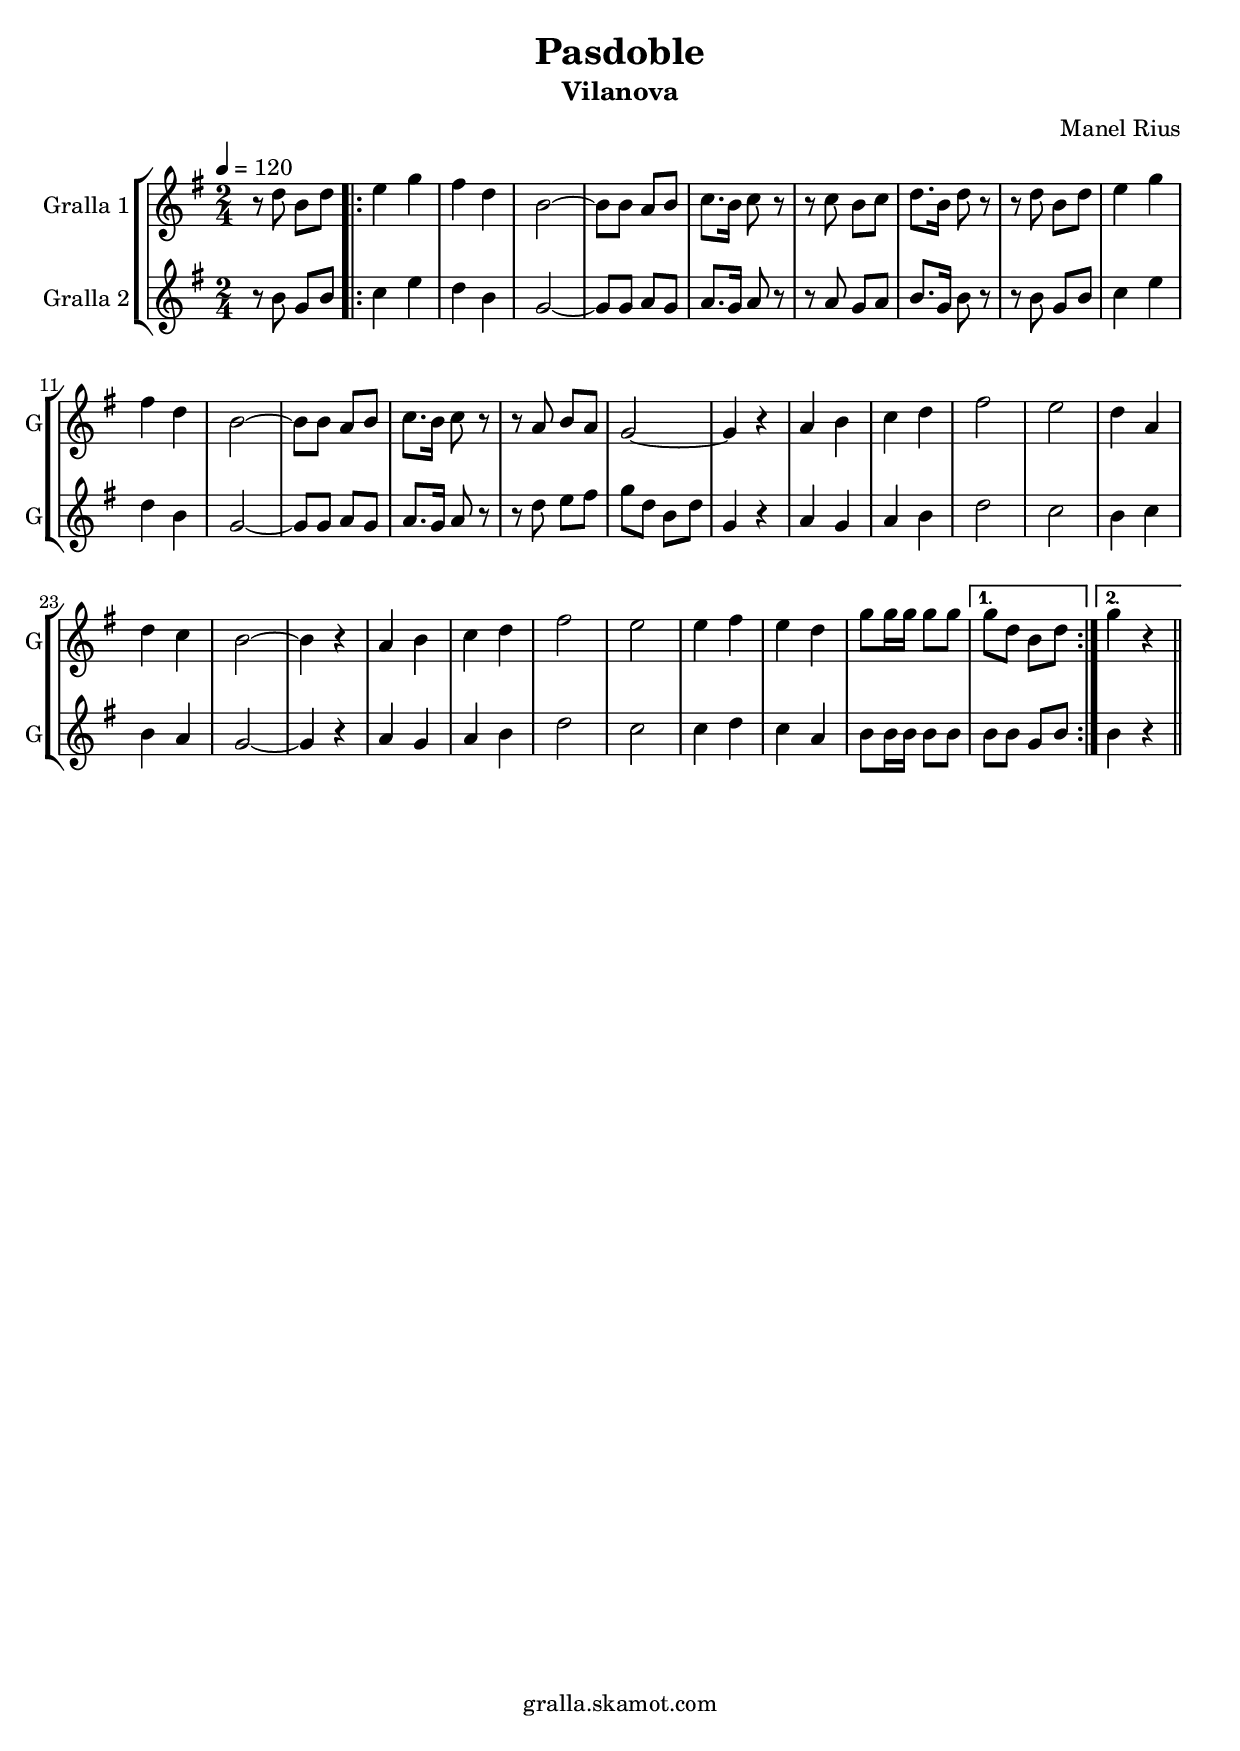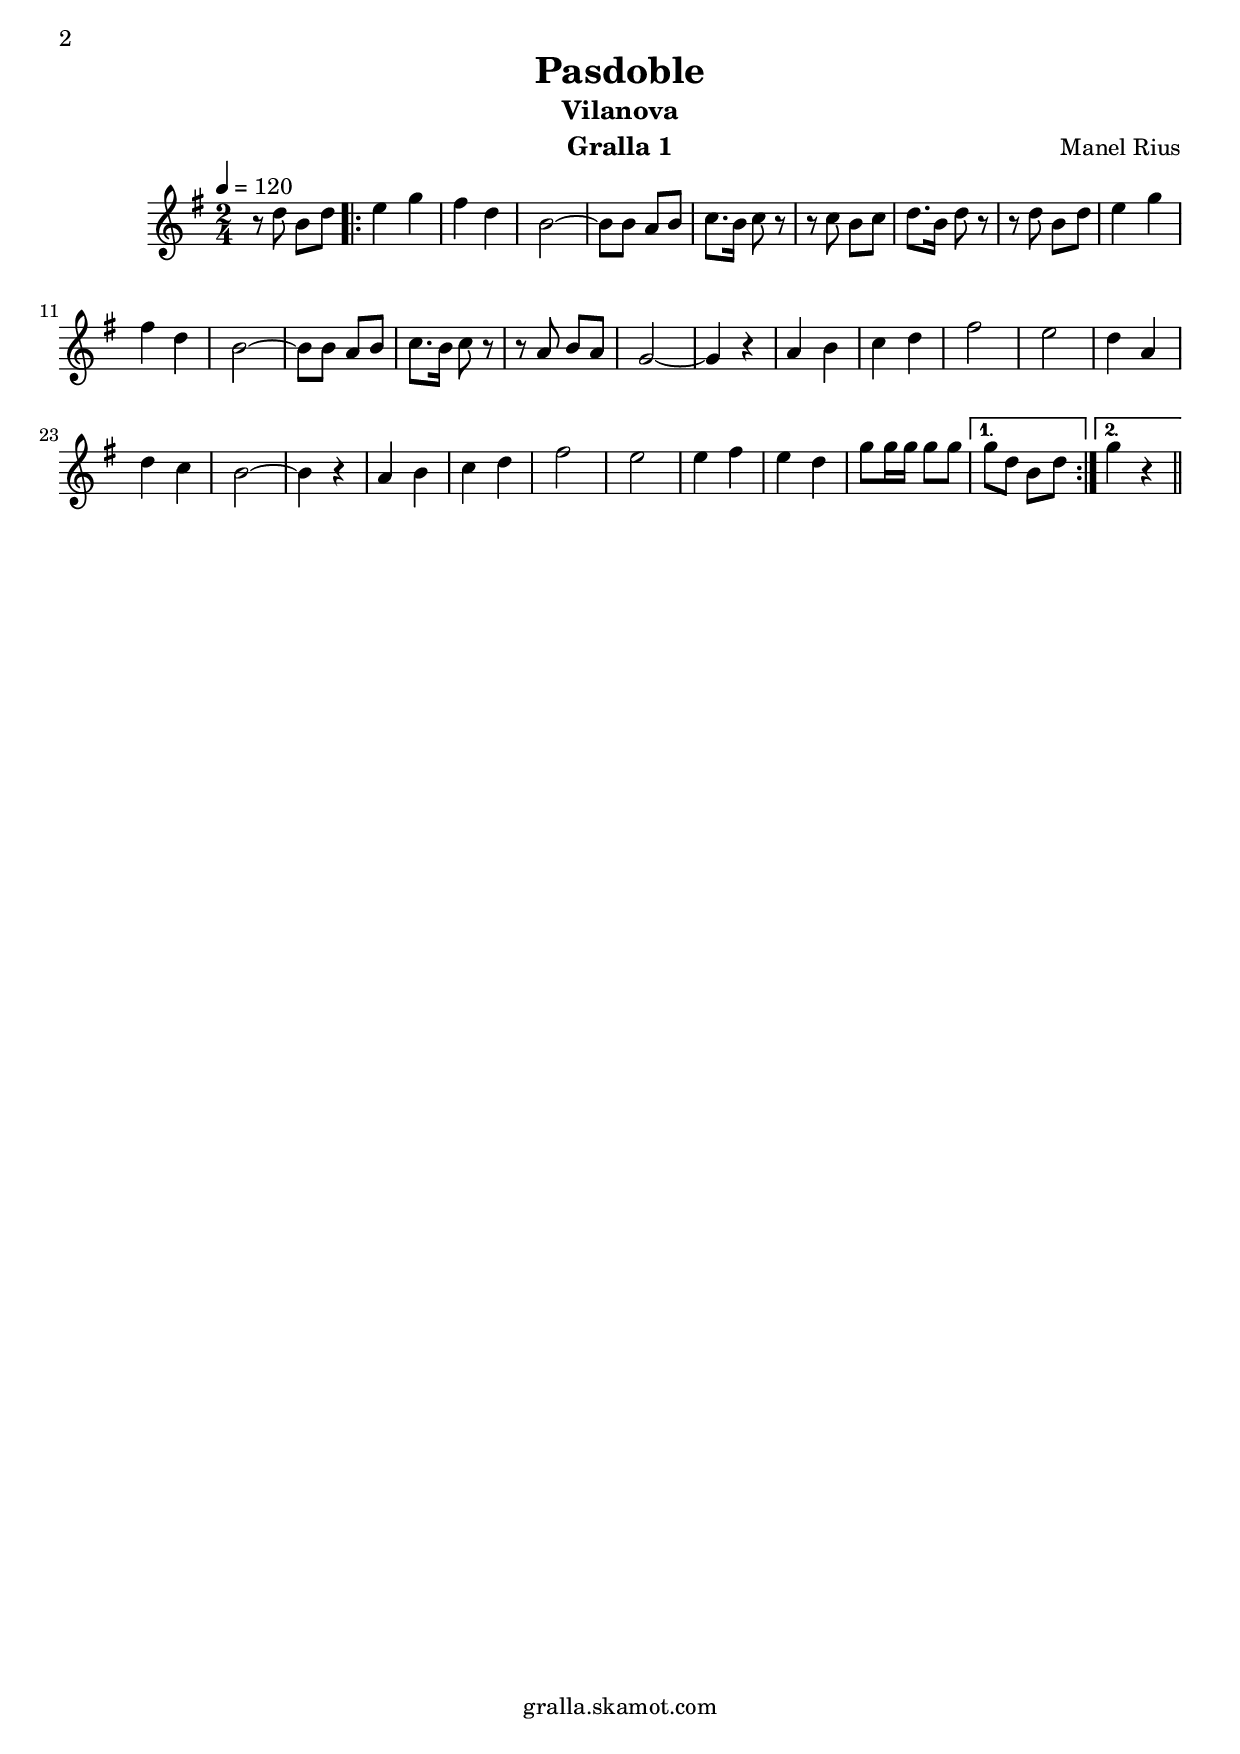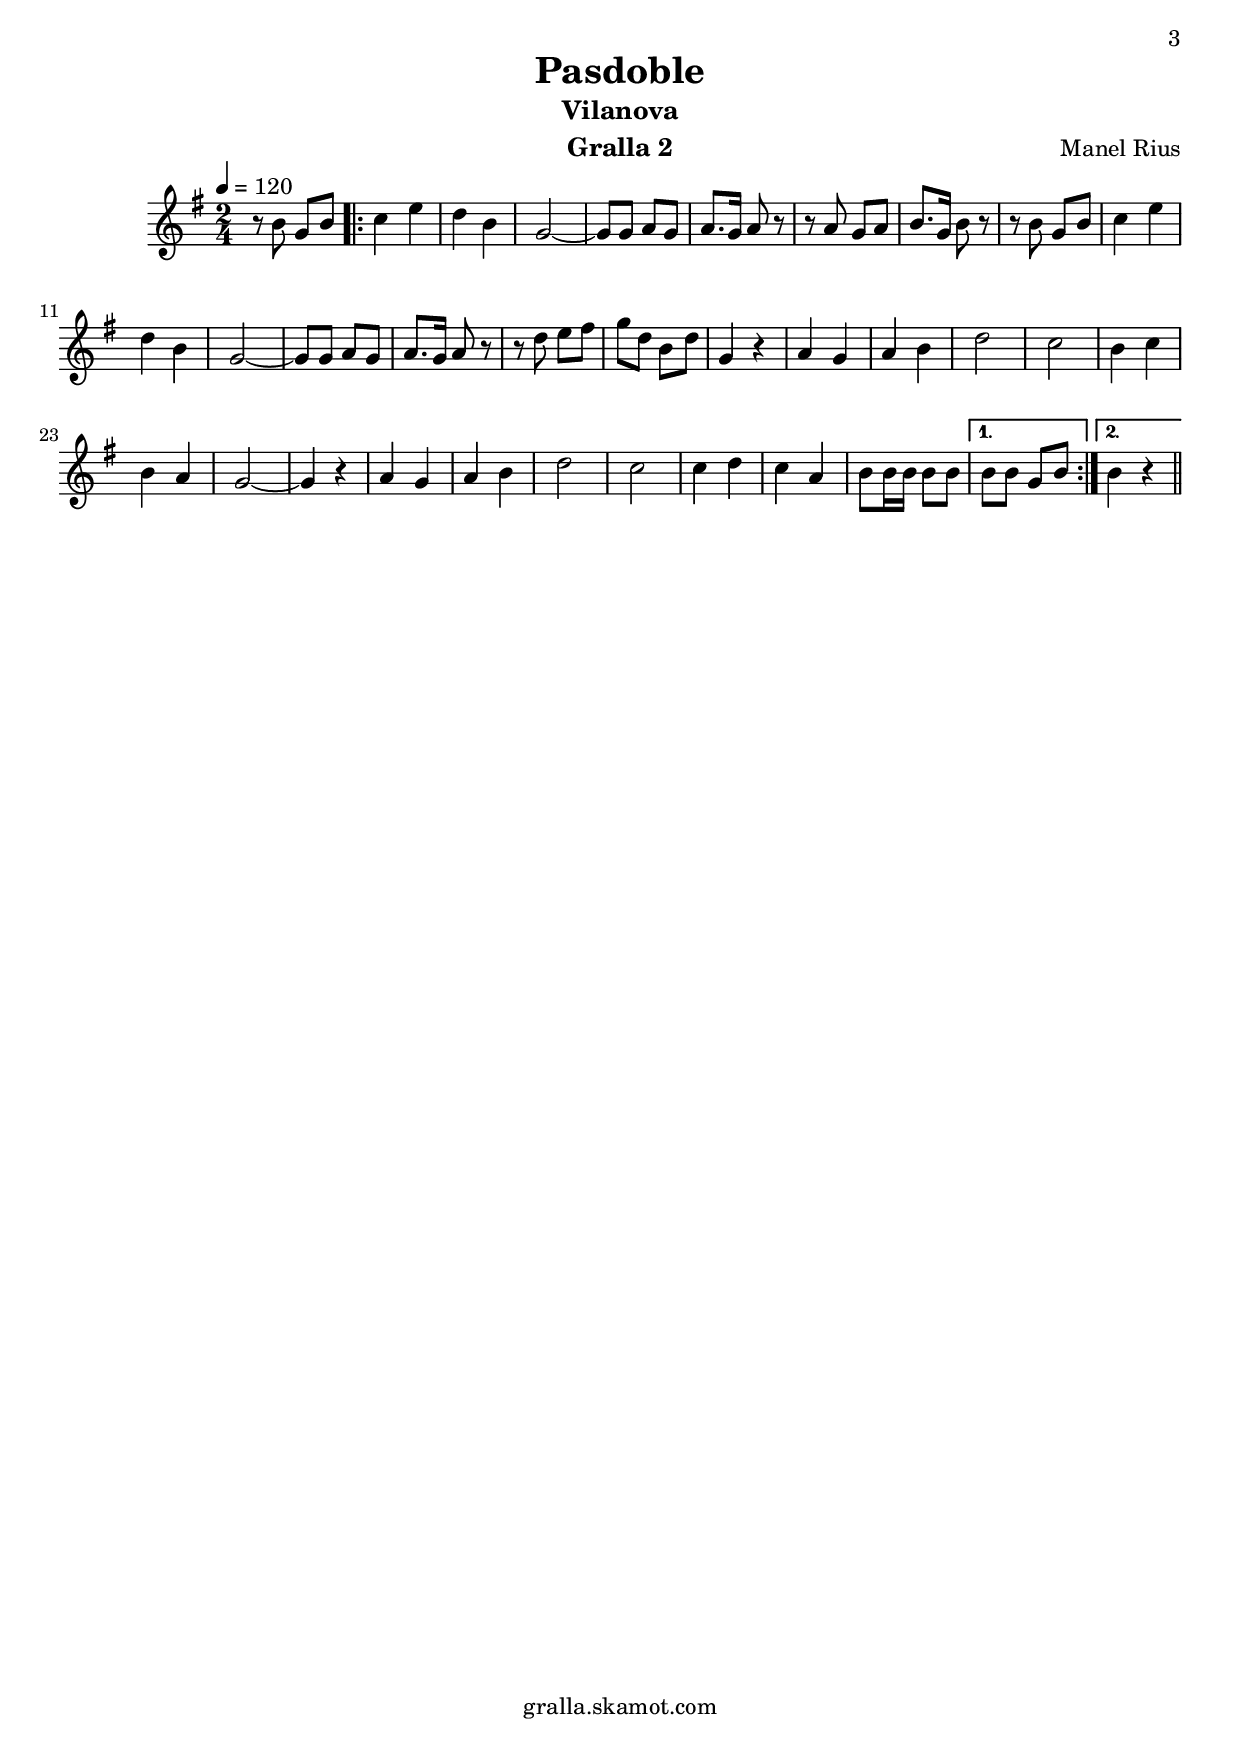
\version "2.16.2"

\header {
  dedication=""
  title="Pasdoble"
  subtitle="Vilanova"
  subsubtitle=""
  poet=""
  meter=""
  piece=""
  composer="Manel Rius"
  arranger=""
  opus=""
  instrument=""
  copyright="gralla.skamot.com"
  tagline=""
}

liniaroAa =
\relative d''
{
  \tempo 4=120
  \clef treble
  \key g \major
  \time 2/4
  r8 d b d  |
  \repeat volta 2 { e4 g  |
  fis4 d  |
  b2 ~  |
  %05
  b8 b a b  |
  c8. b16 c8 r  |
  r8 c b c  |
  d8. b16 d8 r  |
  r8 d b d  |
  %10
  e4 g  |
  fis4 d  |
  b2 ~  |
  b8 b a b  |
  c8. b16 c8 r  |
  %15
  r8 a b a  |
  g2 ~  |
  g4 r  |
  a4 b  |
  c4 d  |
  %20
  fis2  |
  e2  |
  d4 a  |
  d4 c  |
  b2 ~  |
  %25
  b4 r  |
  a4 b  |
  c4 d  |
  fis2  |
  e2  |
  %30
  e4 fis  |
  e4 d  |
  g8 g16 g g8 g }
  \alternative { { g8 d b d }
  { g4 r } } \bar "||"
}

liniaroAb =
\relative b'
{
  \tempo 4=120
  \clef treble
  \key g \major
  \time 2/4
  r8 b g b  |
  \repeat volta 2 { c4 e  |
  d4 b  |
  g2 ~  |
  %05
  g8 g a g  |
  a8. g16 a8 r  |
  r8 a g a  |
  b8. g16 b8 r  |
  r8 b g b  |
  %10
  c4 e  |
  d4 b  |
  g2 ~  |
  g8 g a g  |
  a8. g16 a8 r  |
  %15
  r8 d e fis  |
  g8 d b d  |
  g,4 r  |
  a4 g  |
  a4 b  |
  %20
  d2  |
  c2  |
  b4 c  |
  b4 a  |
  g2 ~  |
  %25
  g4 r  |
  a4 g  |
  a4 b  |
  d2  |
  c2  |
  %30
  c4 d  |
  c4 a  |
  b8 b16 b b8 b }
  \alternative { { b8 b g b }
  { b4 r } } \bar "||"
}

\bookpart {
  \score {
    \new StaffGroup {
      \override Score.RehearsalMark.self-alignment-X = #LEFT
      <<
        \new Staff \with {instrumentName = #"Gralla 1" shortInstrumentName = #"G"} \liniaroAa
        \new Staff \with {instrumentName = #"Gralla 2" shortInstrumentName = #"G"} \liniaroAb
      >>
    }
    \layout {}
  }
  \score { \unfoldRepeats
    \new StaffGroup {
      \override Score.RehearsalMark.self-alignment-X = #LEFT
      <<
        \new Staff \with {instrumentName = #"Gralla 1" shortInstrumentName = #"G"} \liniaroAa
        \new Staff \with {instrumentName = #"Gralla 2" shortInstrumentName = #"G"} \liniaroAb
      >>
    }
    \midi {
      \set Staff.midiInstrument = "oboe"
      \set DrumStaff.midiInstrument = "drums"
    }
  }
}

\bookpart {
  \header {instrument="Gralla 1"}
  \score {
    \new StaffGroup {
      \override Score.RehearsalMark.self-alignment-X = #LEFT
      <<
        \new Staff \liniaroAa
      >>
    }
    \layout {}
  }
  \score { \unfoldRepeats
    \new StaffGroup {
      \override Score.RehearsalMark.self-alignment-X = #LEFT
      <<
        \new Staff \liniaroAa
      >>
    }
    \midi {
      \set Staff.midiInstrument = "oboe"
      \set DrumStaff.midiInstrument = "drums"
    }
  }
}

\bookpart {
  \header {instrument="Gralla 2"}
  \score {
    \new StaffGroup {
      \override Score.RehearsalMark.self-alignment-X = #LEFT
      <<
        \new Staff \liniaroAb
      >>
    }
    \layout {}
  }
  \score { \unfoldRepeats
    \new StaffGroup {
      \override Score.RehearsalMark.self-alignment-X = #LEFT
      <<
        \new Staff \liniaroAb
      >>
    }
    \midi {
      \set Staff.midiInstrument = "oboe"
      \set DrumStaff.midiInstrument = "drums"
    }
  }
}

